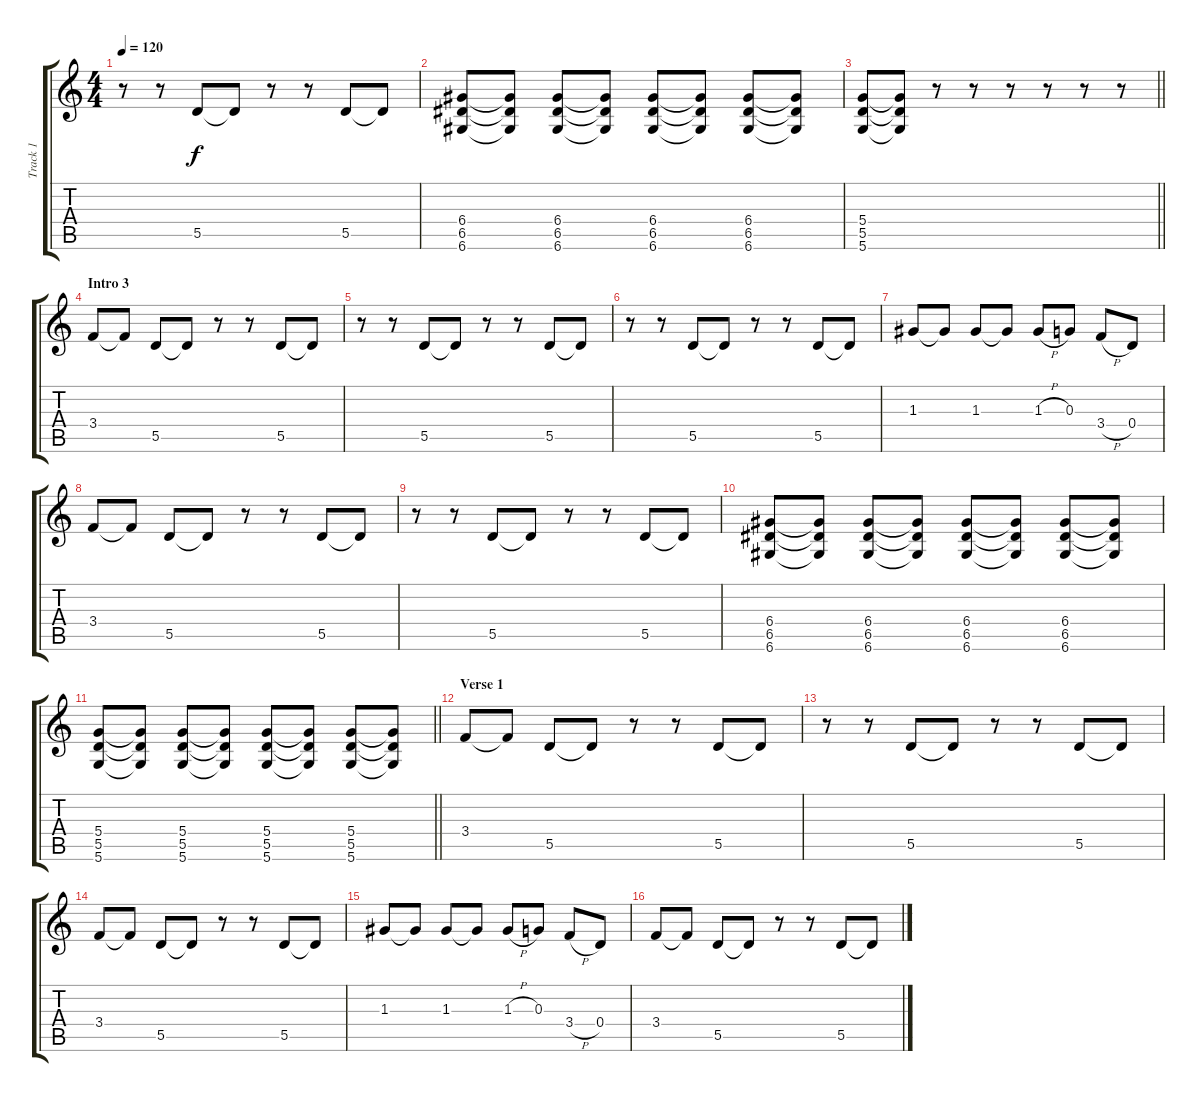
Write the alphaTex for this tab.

\track ("Track 1" "Track 1") {instrument distortionguitar}
\staff {score tabs}
\tuning (E4 B3 G3 D3 A2 D2) {hide}
\ts (4 4)
\tempo 120
\clef g2
\ks c
r.8{dy f} r.8 5.5.8 5.5{t}.8 r.8 r.8 5.5.8 5.5{t}.8 |
(6.4 6.5 6.6).8 (6.4{t} 6.5{t} 6.6{t}).8 (6.4 6.5 6.6).8 (6.4{t} 6.5{t} 6.6{t}).8 (6.4 6.5 6.6).8 (6.4{t} 6.5{t} 6.6{t}).8 (6.4 6.5 6.6).8 (6.4{t} 6.5{t} 6.6{t}).8 |
\barLineRight lightlight
(5.4 5.5 5.6).8 (5.4{t} 5.5{t} 5.6{t}).8 r.8 r.8 r.8 r.8 r.8 r.8 |
\section ("" "Intro 3")
3.4.8 3.4{t}.8 5.5.8 5.5{t}.8 r.8 r.8 5.5.8 5.5{t}.8 |
r.8 r.8 5.5.8 5.5{t}.8 r.8 r.8 5.5.8 5.5{t}.8 |
r.8 r.8 5.5.8 5.5{t}.8 r.8 r.8 5.5.8 5.5{t}.8 |
1.3.8 1.3{t}.8 1.3.8 1.3{t}.8 1.3{h}.8 0.3.8 3.4{h}.8 0.4.8 |
3.4.8 3.4{t}.8 5.5.8 5.5{t}.8 r.8 r.8 5.5.8 5.5{t}.8 |
r.8 r.8 5.5.8 5.5{t}.8 r.8 r.8 5.5.8 5.5{t}.8 |
(6.4 6.5 6.6).8 (6.4{t} 6.5{t} 6.6{t}).8 (6.4 6.5 6.6).8 (6.4{t} 6.5{t} 6.6{t}).8 (6.4 6.5 6.6).8 (6.4{t} 6.5{t} 6.6{t}).8 (6.4 6.5 6.6).8 (6.4{t} 6.5{t} 6.6{t}).8 |
\barLineRight lightlight
(5.4 5.5 5.6).8 (5.4{t} 5.5{t} 5.6{t}).8 (5.4 5.5 5.6).8 (5.4{t} 5.5{t} 5.6{t}).8 (5.4 5.5 5.6).8 (5.4{t} 5.5{t} 5.6{t}).8 (5.4 5.5 5.6).8 (5.4{t} 5.5{t} 5.6{t}).8 |
\section ("" "Verse 1")
3.4.8 3.4{t}.8 5.5.8 5.5{t}.8 r.8 r.8 5.5.8 5.5{t}.8 |
r.8 r.8 5.5.8 5.5{t}.8 r.8 r.8 5.5.8 5.5{t}.8 |
3.4.8 3.4{t}.8 5.5.8 5.5{t}.8 r.8 r.8 5.5.8 5.5{t}.8 |
1.3.8 1.3{t}.8 1.3.8 1.3{t}.8 1.3{h}.8 0.3.8 3.4{h}.8 0.4.8 |
3.4.8 3.4{t}.8 5.5.8 5.5{t}.8 r.8 r.8 5.5.8 5.5{t}.8
